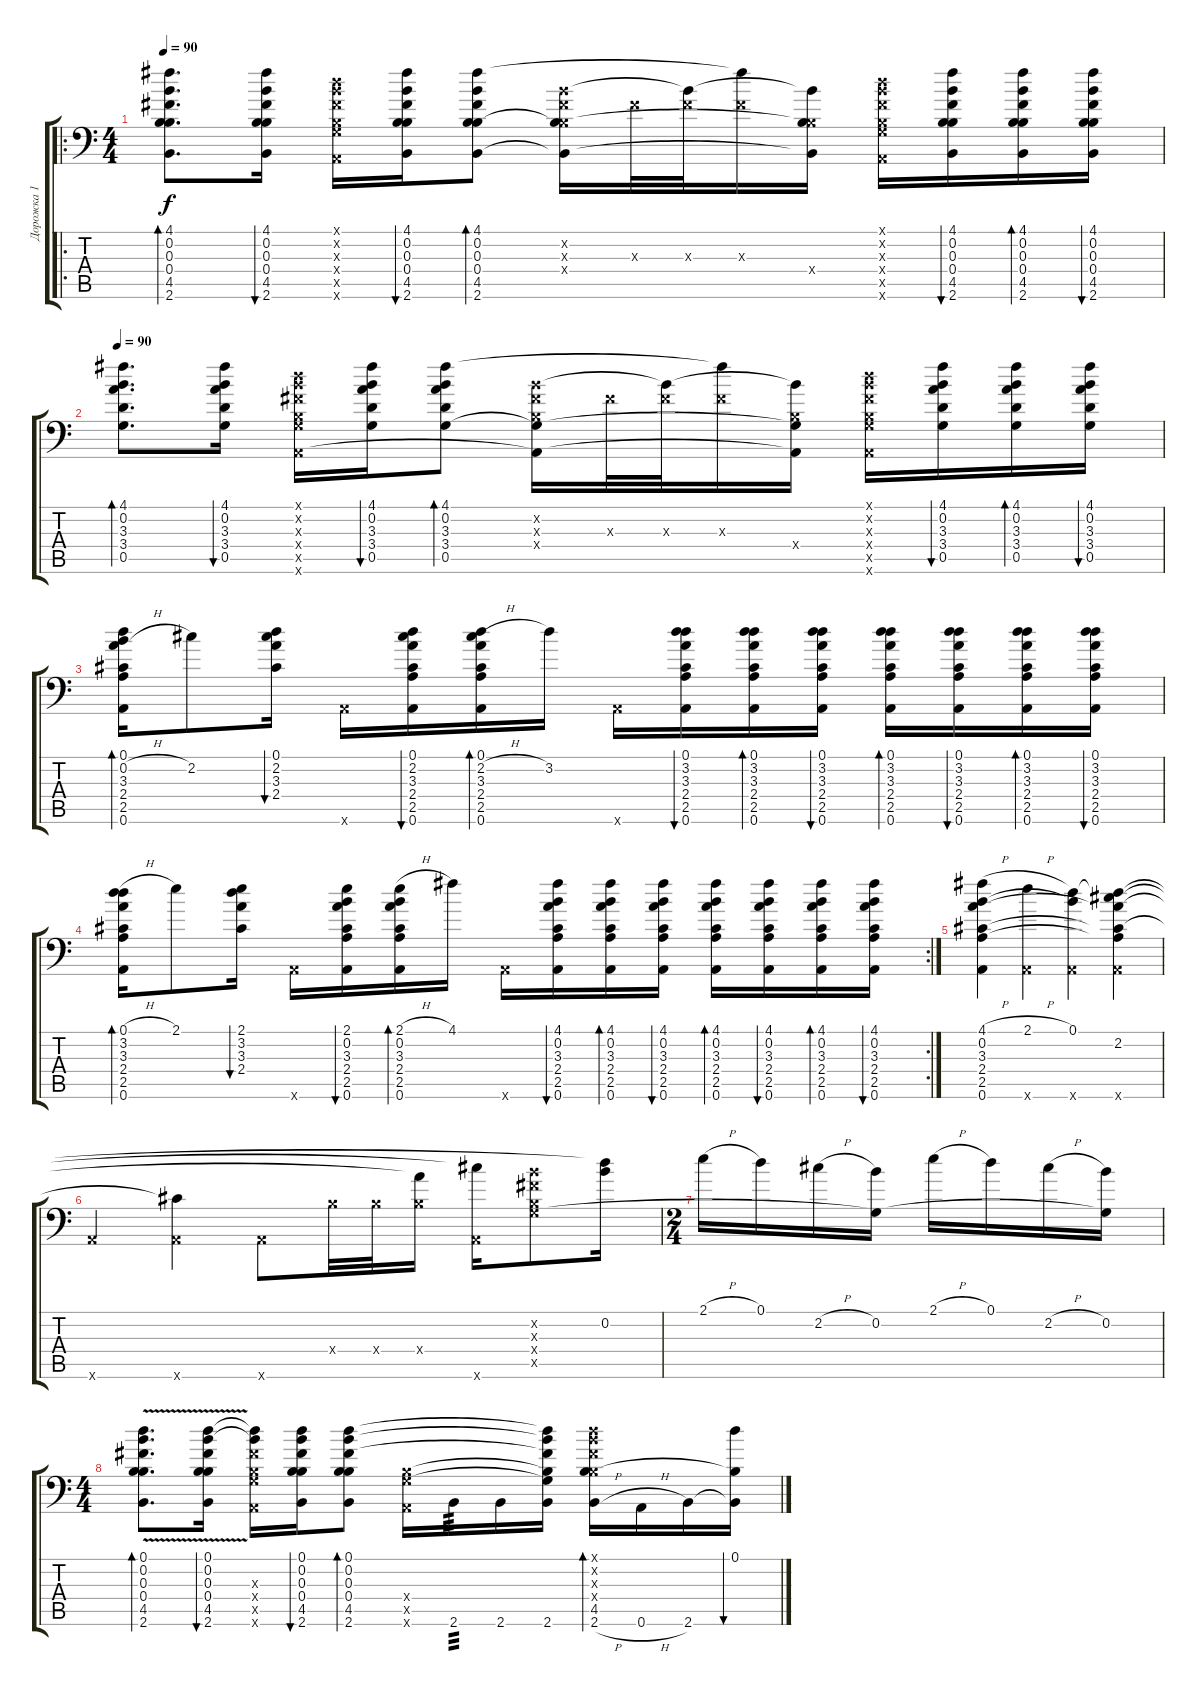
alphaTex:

\track ("Дорожка 1" "Дорожка 1") {instrument acousticguitarsteel}
\staff {score tabs}
\tuning (D4 B3 Gb3 B2 G2 A1) {hide}
\ro
\ts (4 4)
\tempo 90
\clef f4
\ks c
(4.1 0.2 0.3 0.4 4.5 2.6).8{d bd 30 dy f} (4.1 0.2 0.3 0.4 4.5 2.6).16{bu 30} (0.1{x} 0.2{x} 0.3{x} 0.4{x} 0.5{x} 0.6{x}).16 (4.1 0.2 0.3 0.4 4.5 2.6).16{bu 30} (4.1 0.2 0.3 0.4 4.5 2.6).8{bd 30} (0.2{x} 0.3{x} 0.4{x} 4.5{t} 2.6{t}).16 0.3{x}.32 (0.2{t} 0.3{x}).32 (4.1{t} 0.3{x}).16 (0.2{t} 0.4{x} 4.5{t} 2.6{t}).16 (0.1{x} 0.2{x} 0.3{x} 0.4{x} 0.5{x} 0.6{x}).16 (4.1 0.2 0.3 0.4 4.5 2.6).16{bu 30} (4.1 0.2 0.3 0.4 4.5 2.6).16{bd 30} (4.1 0.2 0.3 0.4 4.5 2.6).16{bu 30} |
\tempo 90
(4.1 0.2 3.3 3.4 0.5).8{d bd 30} (4.1 0.2 3.3 3.4 0.5).16{bu 30} (0.1{x} 0.2{x} 0.3{x} 0.4{x} 0.5{x} 0.6{x}).16 (4.1 0.2 3.3 3.4 0.5).16{bu 30} (4.1 0.2 3.3 3.4 0.5).8{bd 30} (0.2{x} 0.3{x} 0.4{x} 0.5{t} 0.6{t}).16 0.3{x}.32 (0.2{t} 0.3{x}).32 (4.1{t} 0.3{x}).16 (0.2{t} 0.4{x} 0.5{t} 0.6{t}).16 (0.1{x} 0.2{x} 0.3{x} 0.4{x} 0.5{x} 0.6{x}).16 (4.1 0.2 3.3 3.4 0.5).16{bu 30} (4.1 0.2 3.3 3.4 0.5).16{bd 30} (4.1 0.2 3.3 3.4 0.5).16{bu 30} |
(0.1 0.2{h} 3.3 2.4 2.5 0.6).16{bd 60} 2.2.8 (0.1 2.2 3.3 2.4).16{bu 60} 0.6{x}.16 (0.1 2.2 3.3 2.4 2.5 0.6).16{bu 60} (0.1 2.2{h} 3.3 2.4 2.5 0.6).16{bd 60} 3.2.16 0.6{x}.16 (0.1 3.2 3.3 2.4 2.5 0.6).16{bu 60} (0.1 3.2 3.3 2.4 2.5 0.6).16{bd 60} (0.1 3.2 3.3 2.4 2.5 0.6).16{bu 60} (0.1 3.2 3.3 2.4 2.5 0.6).16{bd 60} (0.1 3.2 3.3 2.4 2.5 0.6).16{bu 60} (0.1 3.2 3.3 2.4 2.5 0.6).16{bd 60} (0.1 3.2 3.3 2.4 2.5 0.6).16{bu 60} |
\rc 2
(0.1{h} 3.2 3.3 2.4 2.5 0.6).16{bd 60} 2.1.8 (2.1 3.2 3.3 2.4).16{bu 60} 0.6{x}.16 (2.1 0.2 3.3 2.4 2.5 0.6).16{bu 60} (2.1{h} 0.2 3.3 2.4 2.5 0.6).16{bd 60} 4.1.16 0.6{x}.16 (4.1 0.2 3.3 2.4 2.5 0.6).16{bu 60} (4.1 0.2 3.3 2.4 2.5 0.6).16{bd 60} (4.1 0.2 3.3 2.4 2.5 0.6).16{bu 60} (4.1 0.2 3.3 2.4 2.5 0.6).16{bd 60} (4.1 0.2 3.3 2.4 2.5 0.6).16{bu 60} (4.1 0.2 3.3 2.4 2.5 0.6).16{bd 60} (4.1 0.2 3.3 2.4 2.5 0.6).16{bu 60} |
(4.1{h} 0.2 3.3 2.4 2.5 0.6).4 (2.1{h} 0.6{x}).4 (0.1 0.2{t} 0.6{x}).4 (0.1{t} 2.2 3.3{t} 2.4{t} 2.5{t} 0.6{x}).4 |
0.6{x}.4 (2.4{t} 0.6{x}).4 0.6{x}.8 0.4{x}.32 0.4{x}.32 (3.3{t} 0.4{x}).16 (2.2{t} 0.6{x}).16 (0.2{x} 0.3{x} 0.4{x} 0.5{x}).8 (0.1{t} 0.2).16 |
\ts (2 4)
2.1{h}.16 0.1.16 2.2{h}.16 (0.2 0.5{t}).16 2.1{h}.16 0.1.16 2.2{h}.16 (0.2 0.5{t}).16 |
\ts (4 4)
(0.1 0.2 0.3 0.4 4.5{v} 2.6{v}).8{d bd 30} (0.1 0.2 0.3 0.4 4.5{v} 2.6{v}).16{bu 60} (0.1{t} 0.2{t} 0.3{x} 0.4{x} 0.5{x} 0.6{x}).16 (0.1 0.2 0.3 0.4 4.5 2.6).16{bu 30} (0.1 0.2 0.3 0.4 4.5 2.6).8{bd 30} (0.4{x} 0.5{x} 0.6{x}).16 2.6.16{tp 3} 2.6.16 (0.1{t} 0.2{t} 0.3{t} 0.4{t} 0.5{t} 2.6).16 (0.1{x} 0.2{x} 0.3{x} 0.4{x} 4.5 2.6{h}).16{bd 30} 0.6{h}.16 2.6.16 (0.1 4.5{t} 2.6{t}).16{bu 30}
